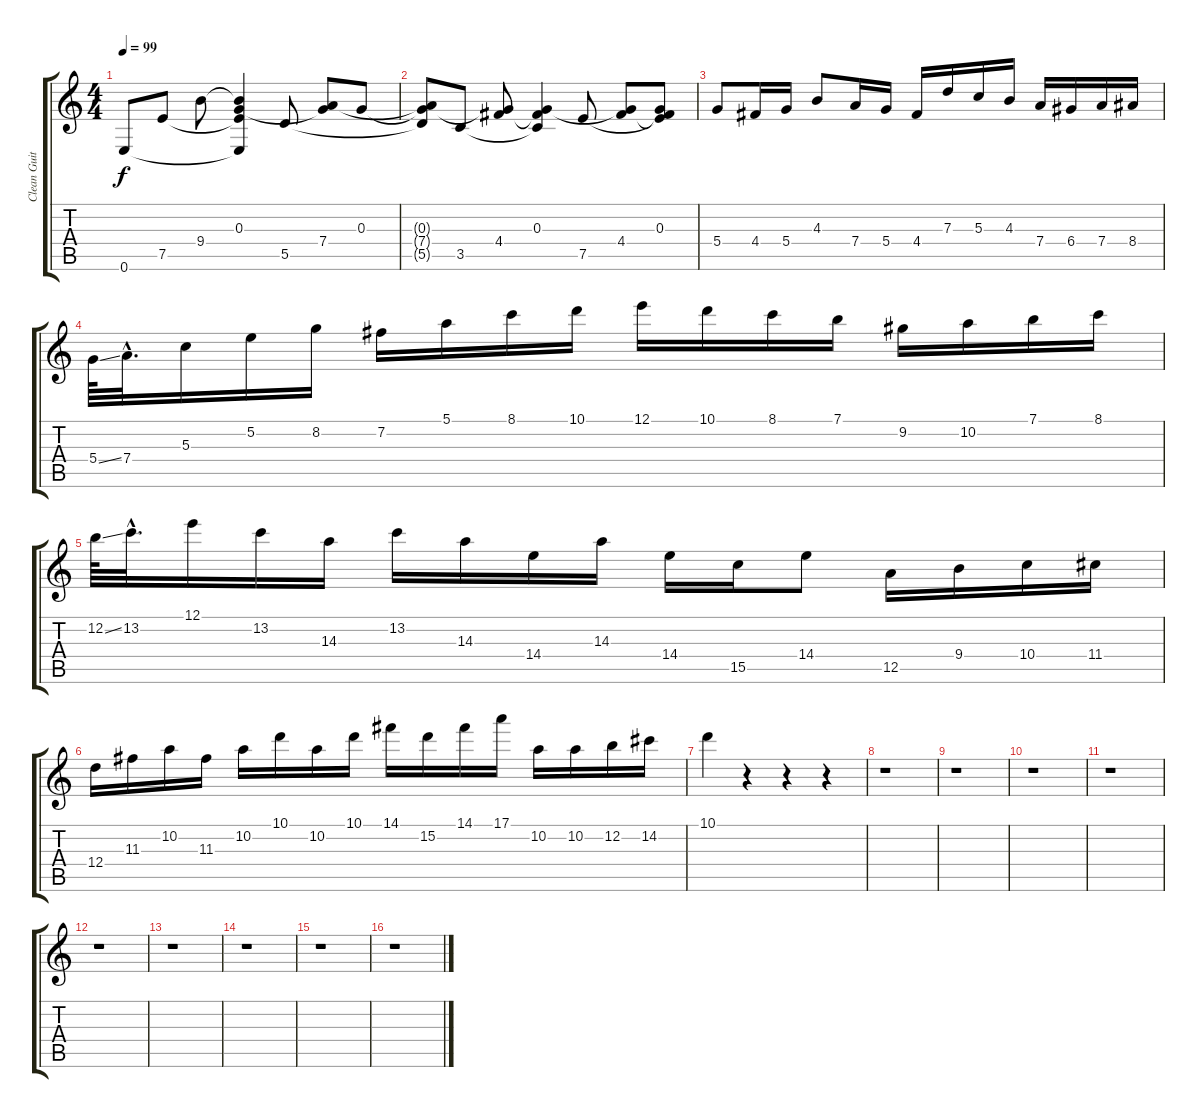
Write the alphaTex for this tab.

\track ("Clean Guitar" "Clean Guit") {instrument electricguitarclean}
\staff {score tabs}
\tuning (E4 B3 G3 D3 A2 E2) {hide}
\ts (4 4)
\tempo 99
\clef g2
\ks c
0.6.8{dy f} 7.5.8 9.4.8 (0.3 9.4{t} 7.5{t} 0.6{t}).4 5.5.8 (0.3{t} 7.4).8 0.3.8 |
(0.3{t} 7.4{t} 5.5{t}).8 3.5.8 (0.3{t} 4.4).8 (0.3 4.4{t} 3.5{t}).4 7.5.8 (0.3{t} 4.4).8 (0.3 4.4{t} 7.5{t}).8 |
5.4.8{instrument electricguitarjazz} 4.4.16 5.4.16 4.3.8 7.4.16 5.4.16 4.4.16 7.3.16 5.3.16 4.3.16 7.4.16 6.4.16 7.4.16 8.4.16 |
5.4{ss}.64 7.4{hac}.32{d} 5.3.16 5.2.16 8.2.16 7.2.16 5.1.16 8.1.16 10.1.16 12.1.16 10.1.16 8.1.16 7.1.16 9.2.16 10.2.16 7.1.16 8.1.16 |
12.2{ss}.64 13.2{hac}.32{d} 12.1.16 13.2.16 14.3.16 13.2.16 14.3.16 14.4.16 14.3.16 14.4.16 15.5.16 14.4.8 12.5.16 9.4.16 10.4.16 11.4.16 |
12.4.16 11.3.16 10.2.16 11.3.16 10.2.16 10.1.16 10.2.16 10.1.16 14.1.16 15.2.16 14.1.16 17.1.16 10.2.16 10.2.16 12.2.16 14.2.16 |
10.1.4 r.4 r.4 r.4 |
r.1 |
r.1 |
r.1 |
r.1 |
r.1 |
r.1 |
r.1 |
r.1 |
r.1
